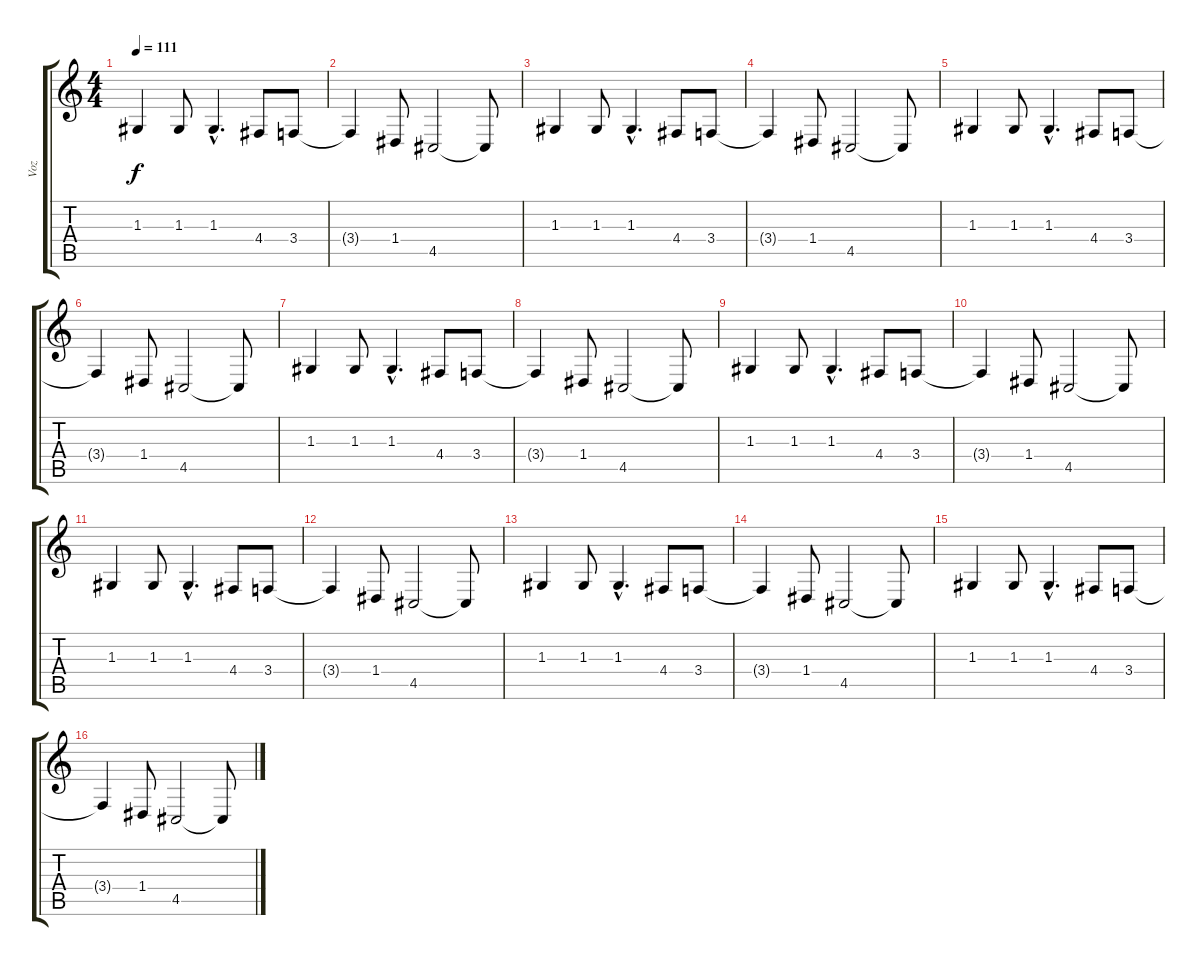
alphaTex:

\track ("Voz" "Voz") {instrument bassoon}
\staff {score tabs}
\tuning (E4 B3 G3 D3 A2 E2) {hide}
\ts (4 4)
\tempo 111
\clef g2
\ks c
1.3.4{dy f} 1.3.8 1.3{hac}.4{d} 4.4.8 3.4.8 |
3.4{t}.4 1.4.8 4.5.2 4.5{t}.8 |
1.3.4 1.3.8 1.3{hac}.4{d} 4.4.8 3.4.8 |
3.4{t}.4 1.4.8 4.5.2 4.5{t}.8 |
1.3.4 1.3.8 1.3{hac}.4{d} 4.4.8 3.4.8 |
3.4{t}.4 1.4.8 4.5.2 4.5{t}.8 |
1.3.4 1.3.8 1.3{hac}.4{d} 4.4.8 3.4.8 |
3.4{t}.4 1.4.8 4.5.2 4.5{t}.8 |
1.3.4 1.3.8 1.3{hac}.4{d} 4.4.8 3.4.8 |
3.4{t}.4 1.4.8 4.5.2 4.5{t}.8 |
1.3.4 1.3.8 1.3{hac}.4{d} 4.4.8 3.4.8 |
3.4{t}.4 1.4.8 4.5.2 4.5{t}.8 |
1.3.4 1.3.8 1.3{hac}.4{d} 4.4.8 3.4.8 |
3.4{t}.4 1.4.8 4.5.2 4.5{t}.8 |
1.3.4 1.3.8 1.3{hac}.4{d} 4.4.8 3.4.8 |
3.4{t}.4 1.4.8 4.5.2 4.5{t}.8
